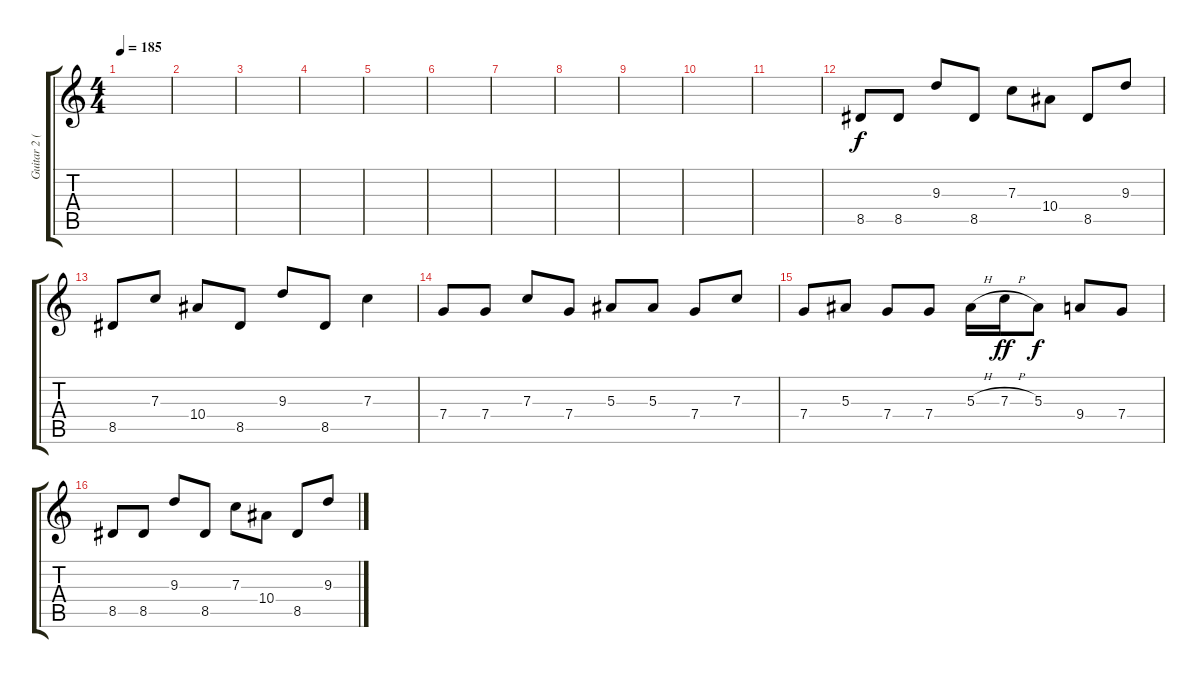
\track ("Guitar 2 (Solo)" "Guitar 2 (") {instrument distortionguitar}
\staff {score tabs}
\tuning (D4 A3 F3 C3 G2 C2) {hide}
\ts (4 4)
\tempo 185
\clef g2
\ks c
|
|
|
|
|
|
|
|
|
|
|
8.5.8 8.5.8 9.3.8 8.5.8 7.3.8 10.4.8 8.5.8 9.3.8 |
8.5.8 7.3.8 10.4.8 8.5.8 9.3.8 8.5.8 7.3.4 |
7.4.8 7.4.8 7.3.8 7.4.8 5.3.8 5.3.8 7.4.8 7.3.8 |
7.4.8 5.3.8 7.4.8 7.4.8 5.3{h}.16 7.3{h}.16{dy ff} 5.3.8{dy f} 9.4.8 7.4.8 |
8.5.8 8.5.8 9.3.8 8.5.8 7.3.8 10.4.8 8.5.8 9.3.8
